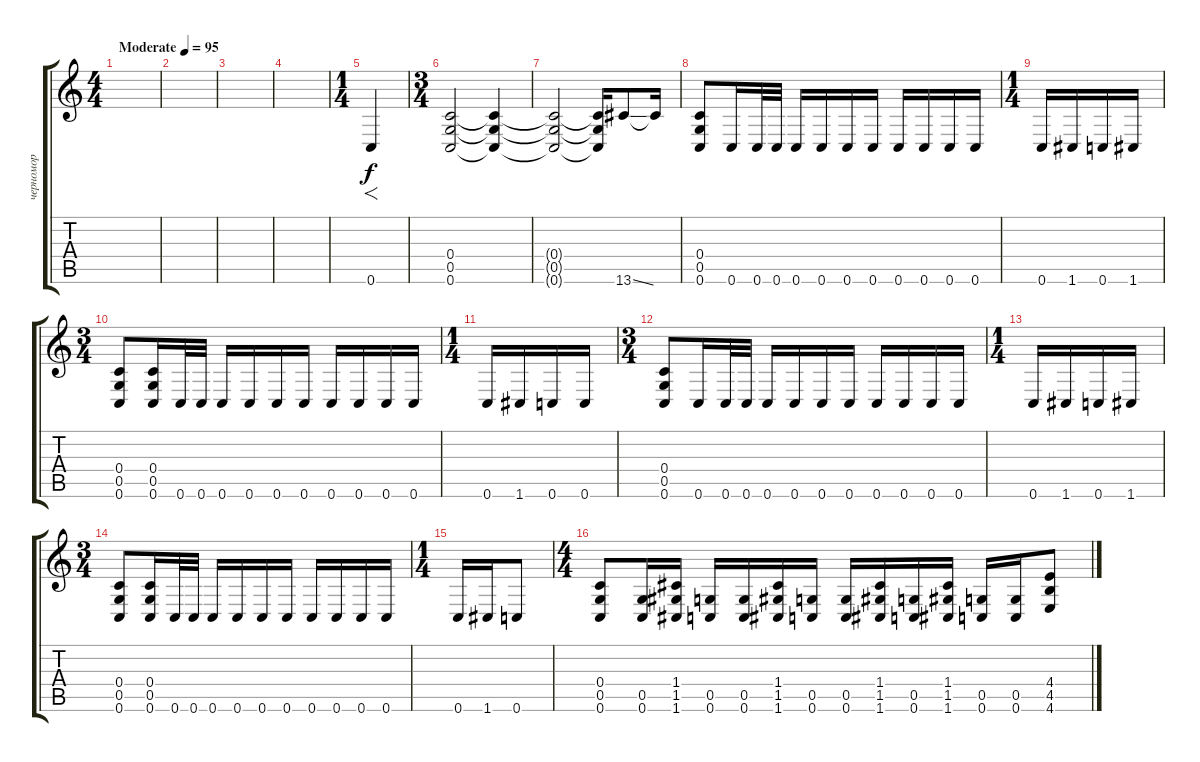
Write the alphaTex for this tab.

\track ("черномор" "черномор") {instrument distortionguitar}
\staff {score tabs}
\tuning (D4 A3 F3 C3 G2 C2) {hide}
\ts (4 4)
\tempo (95 "Moderate")
\clef g2
\ks c
|
|
|
|
\ts (1 4)
0.6.4{f} |
\ts (3 4)
(0.4 0.5 0.6).2 (0.4{t} 0.5{t} 0.6{t}).4 |
(0.4{t} 0.5{t} 0.6{t}).2{volume 12} (0.4{t} 0.5{t} 0.6{t}).16 13.6{ss}.8 13.6{t}.16 |
(0.4 0.5 0.6).8 0.6.16 0.6.32 0.6.32 0.6.16 0.6.16 0.6.16 0.6.16 0.6.16 0.6.16 0.6.16 0.6.16 |
\ts (1 4)
0.6.16 1.6.16 0.6.16 1.6.16 |
\ts (3 4)
(0.4 0.5 0.6).8 (0.4 0.5 0.6).16 0.6.32 0.6.32 0.6.16 0.6.16 0.6.16 0.6.16 0.6.16 0.6.16 0.6.16 0.6.16 |
\ts (1 4)
0.6.16 1.6.16 0.6.16 0.6.16 |
\ts (3 4)
(0.4 0.5 0.6).8 0.6.16 0.6.32 0.6.32 0.6.16 0.6.16 0.6.16 0.6.16 0.6.16 0.6.16 0.6.16 0.6.16 |
\ts (1 4)
0.6.16 1.6.16 0.6.16 1.6.16 |
\ts (3 4)
(0.4 0.5 0.6).8 (0.4 0.5 0.6).16 0.6.32 0.6.32 0.6.16 0.6.16 0.6.16 0.6.16 0.6.16 0.6.16 0.6.16 0.6.16 |
\ts (1 4)
0.6.16 1.6.16 0.6.8 |
\ts (4 4)
(0.4 0.5 0.6).8 (0.5 0.6).16 (1.4 1.5 1.6).16 (0.5 0.6).16 (0.5 0.6).16 (1.4 1.5 1.6).16 (0.5 0.6).16 (0.5 0.6).16 (1.4 1.5 1.6).16 (0.5 0.6).16 (1.4 1.5 1.6).16 (0.5 0.6).16 (0.5 0.6).16 (4.4 4.5 4.6).8
